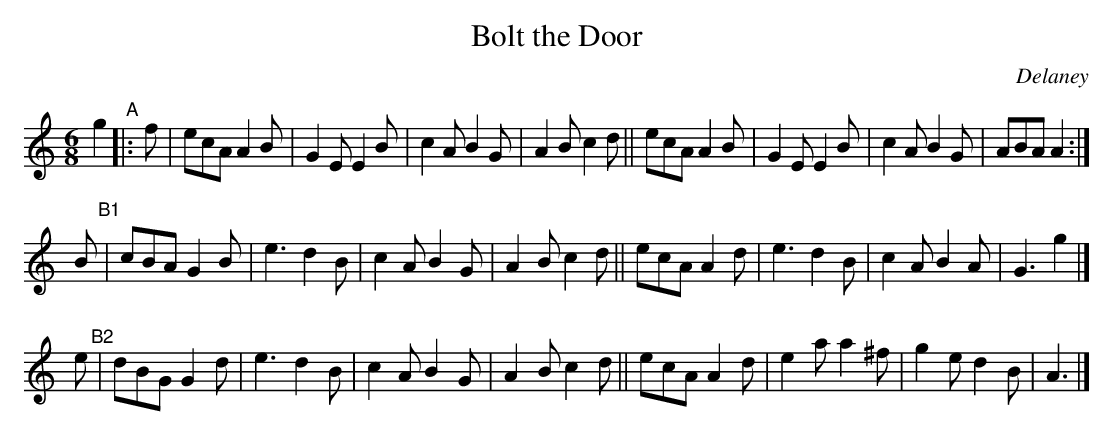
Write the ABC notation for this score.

X:1
T: Bolt the Door
O: Delaney
M: 6/8
L: 1/8
K: Am
g2 "^A"|: f |\
ecA A2B | G2E E2B | c2A B2G | A2B c2d ||\
ecA A2B | G2E E2B | c2A B2G | ABA A2 :|
B "^B1"|\
cBA G2B | e3 d2B | c2A B2G | A2B c2d ||\
ecA A2d | e3 d2B | c2A B2A | G3 g2 |]
e "^B2"|\
dBG G2d | e3 d2B | c2A B2G | A2B c2d ||\
ecA A2d | e2a a2^f | g2e d2B | A3 |]
